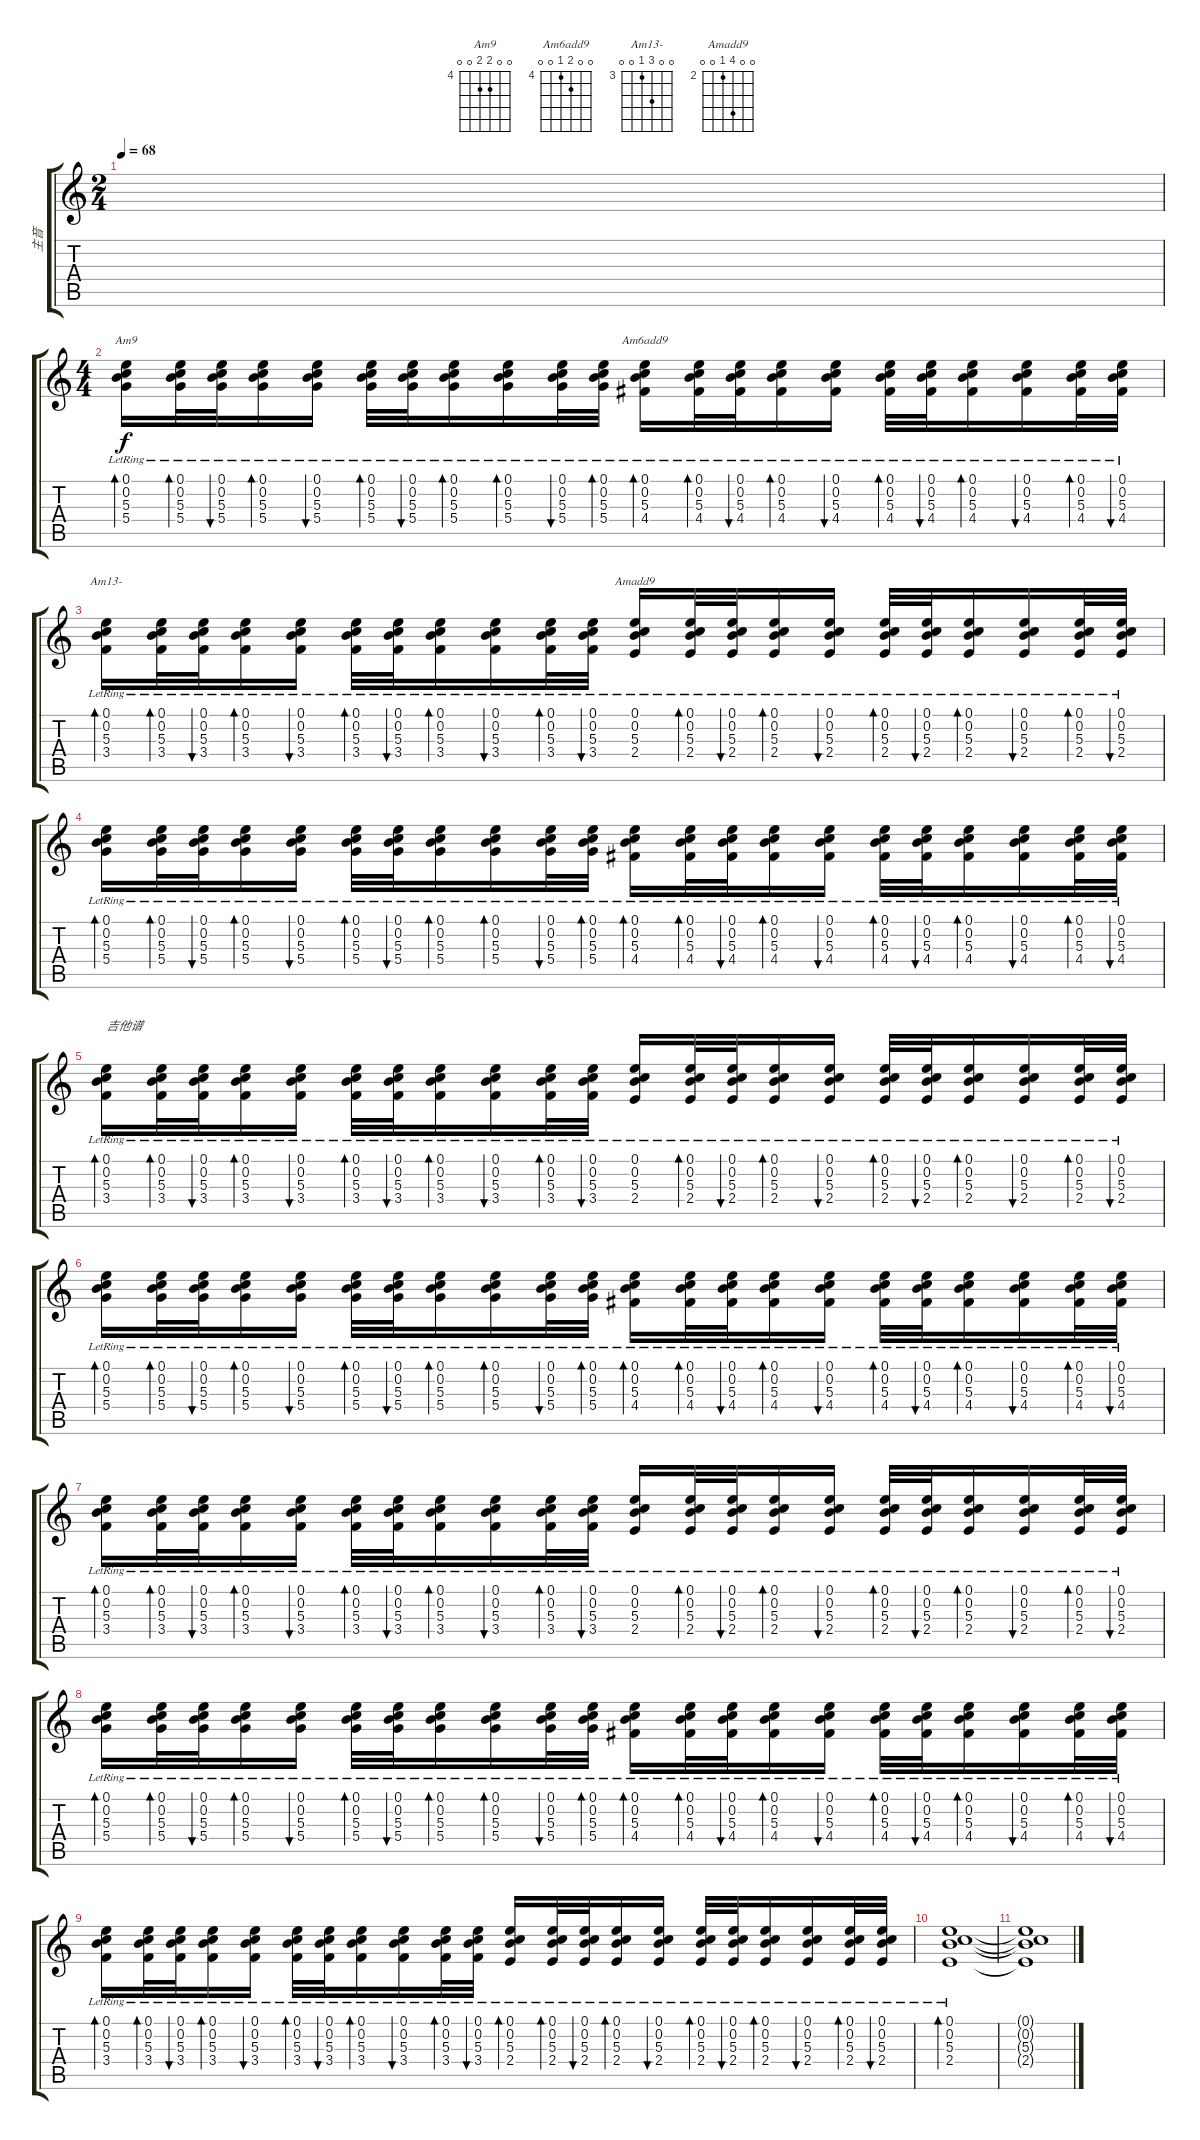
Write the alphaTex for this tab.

\track ("主音" "主音") {instrument acousticguitarsteel}
\staff {score tabs}
\tuning (E4 B3 G3 D3 A2 E2) {hide}
\chord ("Am9" 0 0 5 5 0 0) {firstfret 4}
\chord ("Am6add9" 0 0 5 4 0 0) {firstfret 4}
\chord ("Am13-" 0 0 5 3 0 0) {firstfret 3}
\chord ("Amadd9" 0 0 5 2 0 0) {firstfret 2}
\ts (2 4)
\tempo 68
\clef g2
\ks c
|
\ts (4 4)
(0.1{lr} 0.2{lr} 5.3{lr} 5.4{lr}).16{bd 30 ch "Am9"} (0.1{lr} 0.2{lr} 5.3{lr} 5.4{lr}).32{bd 30} (0.1{lr} 0.2{lr} 5.3{lr} 5.4{lr}).32{bu 30} (0.1{lr} 0.2{lr} 5.3{lr} 5.4{lr}).16{bd 30} (0.1{lr} 0.2{lr} 5.3{lr} 5.4{lr}).16{bu 30} (0.1{lr} 0.2{lr} 5.3{lr} 5.4{lr}).32{bd 30} (0.1{lr} 0.2{lr} 5.3{lr} 5.4{lr}).32{bu 30} (0.1{lr} 0.2{lr} 5.3{lr} 5.4{lr}).16{bd 30} (0.1{lr} 0.2{lr} 5.3{lr} 5.4{lr}).16{bd 30} (0.1{lr} 0.2{lr} 5.3{lr} 5.4{lr}).32{bu 30} (0.1{lr} 0.2{lr} 5.3{lr} 5.4{lr}).32{bd 30} (0.1{lr} 0.2{lr} 5.3{lr} 4.4{lr}).16{bd 30 ch "Am6add9"} (0.1{lr} 0.2{lr} 5.3{lr} 4.4{lr}).32{bd 30} (0.1{lr} 0.2{lr} 5.3{lr} 4.4{lr}).32{bu 30} (0.1{lr} 0.2{lr} 5.3{lr} 4.4{lr}).16{bd 30} (0.1{lr} 0.2{lr} 5.3{lr} 4.4{lr}).16{bu 30} (0.1{lr} 0.2{lr} 5.3{lr} 4.4{lr}).32{bd 30} (0.1{lr} 0.2{lr} 5.3{lr} 4.4{lr}).32{bu 60} (0.1{lr} 0.2{lr} 5.3{lr} 4.4{lr}).16{bd 30} (0.1{lr} 0.2{lr} 5.3{lr} 4.4{lr}).16{bu 30} (0.1{lr} 0.2{lr} 5.3{lr} 4.4{lr}).32{bd 30} (0.1{lr} 0.2{lr} 5.3{lr} 4.4{lr}).32{bu 30} |
(0.1{lr} 0.2{lr} 5.3{lr} 3.4{lr}).16{bd 30 ch "Am13-"} (0.1{lr} 0.2{lr} 5.3{lr} 3.4{lr}).32{bd 30} (0.1{lr} 0.2{lr} 5.3{lr} 3.4{lr}).32{bu 30} (0.1{lr} 0.2{lr} 5.3{lr} 3.4{lr}).16{bd 30} (0.1{lr} 0.2{lr} 5.3{lr} 3.4{lr}).16{bu 30} (0.1{lr} 0.2{lr} 5.3{lr} 3.4{lr}).32{bd 30} (0.1{lr} 0.2{lr} 5.3{lr} 3.4{lr}).32{bu 60} (0.1{lr} 0.2{lr} 5.3{lr} 3.4{lr}).16{bd 30} (0.1{lr} 0.2{lr} 5.3{lr} 3.4{lr}).16{bu 30} (0.1{lr} 0.2{lr} 5.3{lr} 3.4{lr}).32{bd 30} (0.1{lr} 0.2{lr} 5.3{lr} 3.4{lr}).32{bu 30} (0.1{lr} 0.2{lr} 5.3{lr} 2.4{lr}).16{ch "Amadd9"} (0.1{lr} 0.2{lr} 5.3{lr} 2.4{lr}).32{bd 30} (0.1{lr} 0.2{lr} 5.3{lr} 2.4{lr}).32{bu 30} (0.1{lr} 0.2{lr} 5.3{lr} 2.4{lr}).16{bd 30} (0.1{lr} 0.2{lr} 5.3{lr} 2.4{lr}).16{bu 30} (0.1{lr} 0.2{lr} 5.3{lr} 2.4{lr}).32{bd 30} (0.1{lr} 0.2{lr} 5.3{lr} 2.4{lr}).32{bu 60} (0.1{lr} 0.2{lr} 5.3{lr} 2.4{lr}).16{bd 30} (0.1{lr} 0.2{lr} 5.3{lr} 2.4{lr}).16{bu 30} (0.1{lr} 0.2{lr} 5.3{lr} 2.4{lr}).32{bd 30} (0.1{lr} 0.2{lr} 5.3{lr} 2.4{lr}).32{bu 30} |
(0.1{lr} 0.2{lr} 5.3{lr} 5.4{lr}).16{bd 30} (0.1{lr} 0.2{lr} 5.3{lr} 5.4{lr}).32{bd 30} (0.1{lr} 0.2{lr} 5.3{lr} 5.4{lr}).32{bu 30} (0.1{lr} 0.2{lr} 5.3{lr} 5.4{lr}).16{bd 30} (0.1{lr} 0.2{lr} 5.3{lr} 5.4{lr}).16{bu 30} (0.1{lr} 0.2{lr} 5.3{lr} 5.4{lr}).32{bd 30} (0.1{lr} 0.2{lr} 5.3{lr} 5.4{lr}).32{bu 30} (0.1{lr} 0.2{lr} 5.3{lr} 5.4{lr}).16{bd 30} (0.1{lr} 0.2{lr} 5.3{lr} 5.4{lr}).16{bd 30} (0.1{lr} 0.2{lr} 5.3{lr} 5.4{lr}).32{bu 30} (0.1{lr} 0.2{lr} 5.3{lr} 5.4{lr}).32{bd 30} (0.1{lr} 0.2{lr} 5.3{lr} 4.4{lr}).16{bd 30} (0.1{lr} 0.2{lr} 5.3{lr} 4.4{lr}).32{bd 30} (0.1{lr} 0.2{lr} 5.3{lr} 4.4{lr}).32{bu 30} (0.1{lr} 0.2{lr} 5.3{lr} 4.4{lr}).16{bd 30} (0.1{lr} 0.2{lr} 5.3{lr} 4.4{lr}).16{bu 30} (0.1{lr} 0.2{lr} 5.3{lr} 4.4{lr}).32{bd 30} (0.1{lr} 0.2{lr} 5.3{lr} 4.4{lr}).32{bu 60} (0.1{lr} 0.2{lr} 5.3{lr} 4.4{lr}).16{bd 30} (0.1{lr} 0.2{lr} 5.3{lr} 4.4{lr}).16{bu 30} (0.1{lr} 0.2{lr} 5.3{lr} 4.4{lr}).32{bd 30} (0.1{lr} 0.2{lr} 5.3{lr} 4.4{lr}).32{bu 30} |
(0.1{lr} 0.2{lr} 5.3{lr} 3.4{lr}).16{bd 30 txt "吉他谱"} (0.1{lr} 0.2{lr} 5.3{lr} 3.4{lr}).32{bd 30} (0.1{lr} 0.2{lr} 5.3{lr} 3.4{lr}).32{bu 30} (0.1{lr} 0.2{lr} 5.3{lr} 3.4{lr}).16{bd 30} (0.1{lr} 0.2{lr} 5.3{lr} 3.4{lr}).16{bu 30} (0.1{lr} 0.2{lr} 5.3{lr} 3.4{lr}).32{bd 30} (0.1{lr} 0.2{lr} 5.3{lr} 3.4{lr}).32{bu 60} (0.1{lr} 0.2{lr} 5.3{lr} 3.4{lr}).16{bd 30} (0.1{lr} 0.2{lr} 5.3{lr} 3.4{lr}).16{bu 30} (0.1{lr} 0.2{lr} 5.3{lr} 3.4{lr}).32{bd 30} (0.1{lr} 0.2{lr} 5.3{lr} 3.4{lr}).32{bu 30} (0.1{lr} 0.2{lr} 5.3{lr} 2.4{lr}).16 (0.1{lr} 0.2{lr} 5.3{lr} 2.4{lr}).32{bd 30} (0.1{lr} 0.2{lr} 5.3{lr} 2.4{lr}).32{bu 30} (0.1{lr} 0.2{lr} 5.3{lr} 2.4{lr}).16{bd 30} (0.1{lr} 0.2{lr} 5.3{lr} 2.4{lr}).16{bu 30} (0.1{lr} 0.2{lr} 5.3{lr} 2.4{lr}).32{bd 30} (0.1{lr} 0.2{lr} 5.3{lr} 2.4{lr}).32{bu 60} (0.1{lr} 0.2{lr} 5.3{lr} 2.4{lr}).16{bd 30} (0.1{lr} 0.2{lr} 5.3{lr} 2.4{lr}).16{bu 30} (0.1{lr} 0.2{lr} 5.3{lr} 2.4{lr}).32{bd 30} (0.1{lr} 0.2{lr} 5.3{lr} 2.4{lr}).32{bu 30} |
(0.1{lr} 0.2{lr} 5.3{lr} 5.4{lr}).16{bd 30} (0.1{lr} 0.2{lr} 5.3{lr} 5.4{lr}).32{bd 30} (0.1{lr} 0.2{lr} 5.3{lr} 5.4{lr}).32{bu 30} (0.1{lr} 0.2{lr} 5.3{lr} 5.4{lr}).16{bd 30} (0.1{lr} 0.2{lr} 5.3{lr} 5.4{lr}).16{bu 30} (0.1{lr} 0.2{lr} 5.3{lr} 5.4{lr}).32{bd 30} (0.1{lr} 0.2{lr} 5.3{lr} 5.4{lr}).32{bu 30} (0.1{lr} 0.2{lr} 5.3{lr} 5.4{lr}).16{bd 30} (0.1{lr} 0.2{lr} 5.3{lr} 5.4{lr}).16{bd 30} (0.1{lr} 0.2{lr} 5.3{lr} 5.4{lr}).32{bu 30} (0.1{lr} 0.2{lr} 5.3{lr} 5.4{lr}).32{bd 30} (0.1{lr} 0.2{lr} 5.3{lr} 4.4{lr}).16{bd 30} (0.1{lr} 0.2{lr} 5.3{lr} 4.4{lr}).32{bd 30} (0.1{lr} 0.2{lr} 5.3{lr} 4.4{lr}).32{bu 30} (0.1{lr} 0.2{lr} 5.3{lr} 4.4{lr}).16{bd 30} (0.1{lr} 0.2{lr} 5.3{lr} 4.4{lr}).16{bu 30} (0.1{lr} 0.2{lr} 5.3{lr} 4.4{lr}).32{bd 30} (0.1{lr} 0.2{lr} 5.3{lr} 4.4{lr}).32{bu 60} (0.1{lr} 0.2{lr} 5.3{lr} 4.4{lr}).16{bd 30} (0.1{lr} 0.2{lr} 5.3{lr} 4.4{lr}).16{bu 30} (0.1{lr} 0.2{lr} 5.3{lr} 4.4{lr}).32{bd 30} (0.1{lr} 0.2{lr} 5.3{lr} 4.4{lr}).32{bu 30} |
(0.1{lr} 0.2{lr} 5.3{lr} 3.4{lr}).16{bd 30} (0.1{lr} 0.2{lr} 5.3{lr} 3.4{lr}).32{bd 30} (0.1{lr} 0.2{lr} 5.3{lr} 3.4{lr}).32{bu 30} (0.1{lr} 0.2{lr} 5.3{lr} 3.4{lr}).16{bd 30} (0.1{lr} 0.2{lr} 5.3{lr} 3.4{lr}).16{bu 30} (0.1{lr} 0.2{lr} 5.3{lr} 3.4{lr}).32{bd 30} (0.1{lr} 0.2{lr} 5.3{lr} 3.4{lr}).32{bu 60} (0.1{lr} 0.2{lr} 5.3{lr} 3.4{lr}).16{bd 30} (0.1{lr} 0.2{lr} 5.3{lr} 3.4{lr}).16{bu 30} (0.1{lr} 0.2{lr} 5.3{lr} 3.4{lr}).32{bd 30} (0.1{lr} 0.2{lr} 5.3{lr} 3.4{lr}).32{bu 30} (0.1{lr} 0.2{lr} 5.3{lr} 2.4{lr}).16 (0.1{lr} 0.2{lr} 5.3{lr} 2.4{lr}).32{bd 30} (0.1{lr} 0.2{lr} 5.3{lr} 2.4{lr}).32{bu 30} (0.1{lr} 0.2{lr} 5.3{lr} 2.4{lr}).16{bd 30} (0.1{lr} 0.2{lr} 5.3{lr} 2.4{lr}).16{bu 30} (0.1{lr} 0.2{lr} 5.3{lr} 2.4{lr}).32{bd 30} (0.1{lr} 0.2{lr} 5.3{lr} 2.4{lr}).32{bu 60} (0.1{lr} 0.2{lr} 5.3{lr} 2.4{lr}).16{bd 30} (0.1{lr} 0.2{lr} 5.3{lr} 2.4{lr}).16{bu 30} (0.1{lr} 0.2{lr} 5.3{lr} 2.4{lr}).32{bd 30} (0.1{lr} 0.2{lr} 5.3{lr} 2.4{lr}).32{bu 30} |
(0.1{lr} 0.2{lr} 5.3{lr} 5.4{lr}).16{bd 30} (0.1{lr} 0.2{lr} 5.3{lr} 5.4{lr}).32{bd 30} (0.1{lr} 0.2{lr} 5.3{lr} 5.4{lr}).32{bu 30} (0.1{lr} 0.2{lr} 5.3{lr} 5.4{lr}).16{bd 30} (0.1{lr} 0.2{lr} 5.3{lr} 5.4{lr}).16{bu 30} (0.1{lr} 0.2{lr} 5.3{lr} 5.4{lr}).32{bd 30} (0.1{lr} 0.2{lr} 5.3{lr} 5.4{lr}).32{bu 30} (0.1{lr} 0.2{lr} 5.3{lr} 5.4{lr}).16{bd 30} (0.1{lr} 0.2{lr} 5.3{lr} 5.4{lr}).16{bd 30} (0.1{lr} 0.2{lr} 5.3{lr} 5.4{lr}).32{bu 30} (0.1{lr} 0.2{lr} 5.3{lr} 5.4{lr}).32{bd 30} (0.1{lr} 0.2{lr} 5.3{lr} 4.4{lr}).16{bd 30} (0.1{lr} 0.2{lr} 5.3{lr} 4.4{lr}).32{bd 30} (0.1{lr} 0.2{lr} 5.3{lr} 4.4{lr}).32{bu 30} (0.1{lr} 0.2{lr} 5.3{lr} 4.4{lr}).16{bd 30} (0.1{lr} 0.2{lr} 5.3{lr} 4.4{lr}).16{bu 30} (0.1{lr} 0.2{lr} 5.3{lr} 4.4{lr}).32{bd 30} (0.1{lr} 0.2{lr} 5.3{lr} 4.4{lr}).32{bu 60} (0.1{lr} 0.2{lr} 5.3{lr} 4.4{lr}).16{bd 30} (0.1{lr} 0.2{lr} 5.3{lr} 4.4{lr}).16{bu 30} (0.1{lr} 0.2{lr} 5.3{lr} 4.4{lr}).32{bd 30} (0.1{lr} 0.2{lr} 5.3{lr} 4.4{lr}).32{bu 30} |
(0.1{lr} 0.2{lr} 5.3{lr} 3.4{lr}).16{bd 30} (0.1{lr} 0.2{lr} 5.3{lr} 3.4{lr}).32{bd 30} (0.1{lr} 0.2{lr} 5.3{lr} 3.4{lr}).32{bu 30} (0.1{lr} 0.2{lr} 5.3{lr} 3.4{lr}).16{bd 30} (0.1{lr} 0.2{lr} 5.3{lr} 3.4{lr}).16{bu 30} (0.1{lr} 0.2{lr} 5.3{lr} 3.4{lr}).32{bd 30} (0.1{lr} 0.2{lr} 5.3{lr} 3.4{lr}).32{bu 60} (0.1{lr} 0.2{lr} 5.3{lr} 3.4{lr}).16{bd 30} (0.1{lr} 0.2{lr} 5.3{lr} 3.4{lr}).16{bu 30} (0.1{lr} 0.2{lr} 5.3{lr} 3.4{lr}).32{bd 30} (0.1{lr} 0.2{lr} 5.3{lr} 3.4{lr}).32{bu 30} (0.1{lr} 0.2{lr} 5.3{lr} 2.4{lr}).16{bd 60} (0.1{lr} 0.2{lr} 5.3{lr} 2.4{lr}).32{bd 30} (0.1{lr} 0.2{lr} 5.3{lr} 2.4{lr}).32{bu 30} (0.1{lr} 0.2{lr} 5.3{lr} 2.4{lr}).16{bd 30} (0.1{lr} 0.2{lr} 5.3{lr} 2.4{lr}).16{bu 30} (0.1{lr} 0.2{lr} 5.3{lr} 2.4{lr}).32{bd 30} (0.1{lr} 0.2{lr} 5.3{lr} 2.4{lr}).32{bu 60} (0.1{lr} 0.2{lr} 5.3{lr} 2.4{lr}).16{bd 30} (0.1{lr} 0.2{lr} 5.3{lr} 2.4{lr}).16{bu 30} (0.1{lr} 0.2{lr} 5.3{lr} 2.4{lr}).32{bd 30} (0.1{lr} 0.2{lr} 5.3{lr} 2.4{lr}).32{bu 30} |
(0.1{lr} 0.2{lr} 5.3{lr} 2.4{lr}).1{bd 120 volume 0} |
(0.1{t} 0.2{t} 5.3{t} 2.4{t}).1
